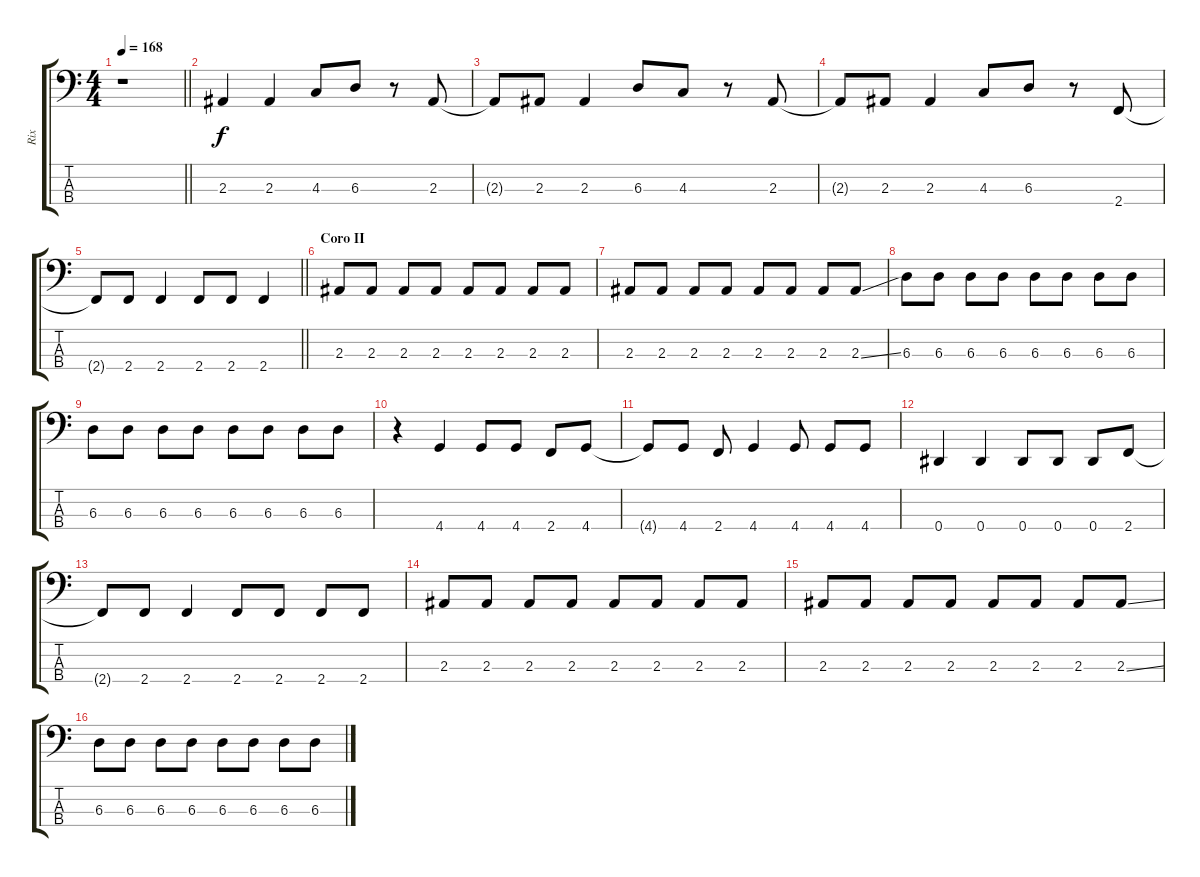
\track ("Rix" "Rix") {instrument electricbasspick}
\staff {score tabs}
\tuning (Gb2 Db2 Ab1 Eb1) {hide}
\ts (4 4)
\tempo 168
\clef f4
\barLineRight lightlight
\ks c
r.1{dy f} |
2.3.4 2.3.4 4.3.8 6.3.8 r.8 2.3.8 |
2.3{t}.8 2.3.8 2.3.4 6.3.8 4.3.8 r.8 2.3.8 |
2.3{t}.8 2.3.8 2.3.4 4.3.8 6.3.8 r.8 2.4.8 |
\barLineRight lightlight
2.4{t}.8 2.4.8 2.4.4 2.4.8 2.4.8 2.4.4 |
\section ("" "Coro II")
2.3.8 2.3.8 2.3.8 2.3.8 2.3.8 2.3.8 2.3.8 2.3.8 |
2.3.8 2.3.8 2.3.8 2.3.8 2.3.8 2.3.8 2.3.8 2.3{ss}.8 |
6.3.8 6.3.8 6.3.8 6.3.8 6.3.8 6.3.8 6.3.8 6.3.8 |
6.3.8 6.3.8 6.3.8 6.3.8 6.3.8 6.3.8 6.3.8 6.3.8 |
r.4 4.4.4 4.4.8 4.4.8 2.4.8 4.4.8 |
4.4{t}.8 4.4.8 2.4.8 4.4.4 4.4.8 4.4.8 4.4.8 |
0.4.4 0.4.4 0.4.8 0.4.8 0.4.8 2.4.8 |
2.4{t}.8 2.4.8 2.4.4 2.4.8 2.4.8 2.4.8 2.4.8 |
2.3.8 2.3.8 2.3.8 2.3.8 2.3.8 2.3.8 2.3.8 2.3.8 |
2.3.8 2.3.8 2.3.8 2.3.8 2.3.8 2.3.8 2.3.8 2.3{ss}.8 |
6.3.8 6.3.8 6.3.8 6.3.8 6.3.8 6.3.8 6.3.8 6.3.8
